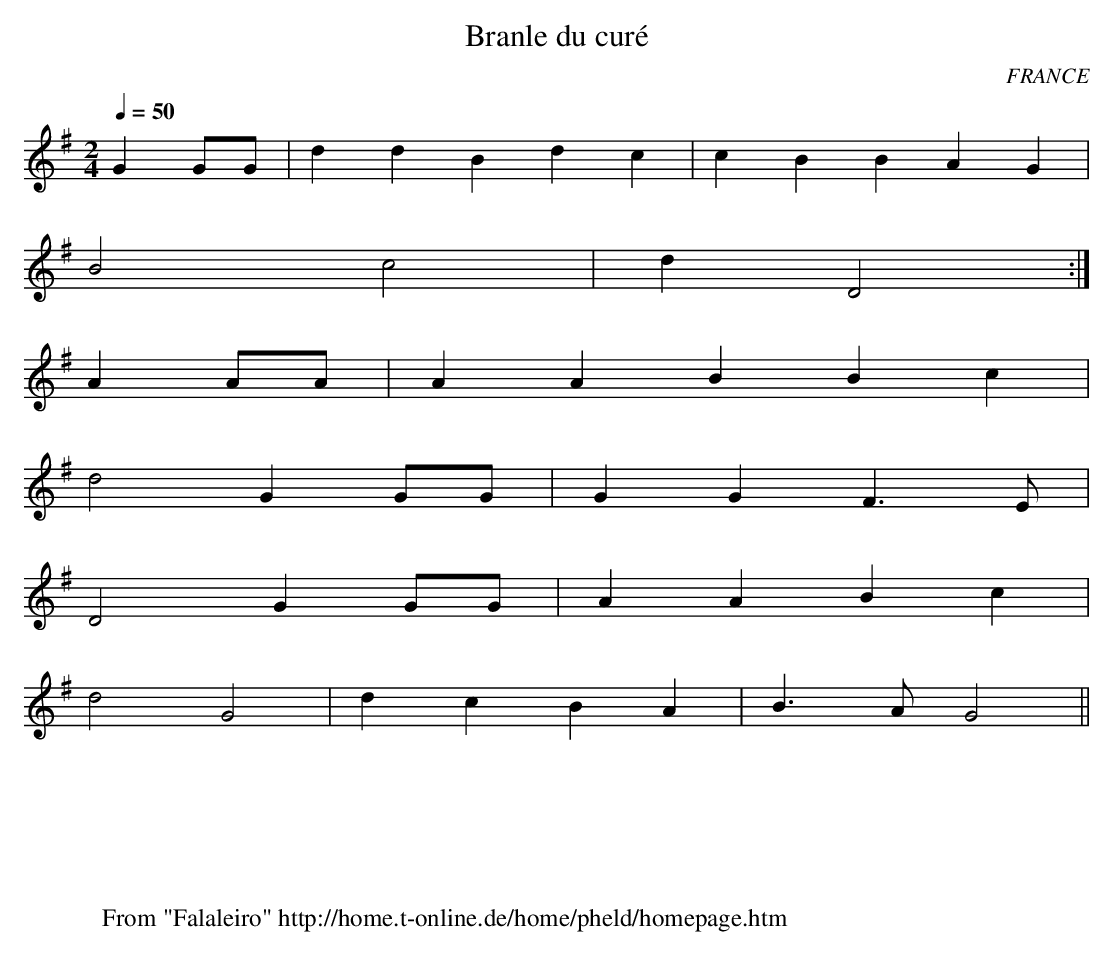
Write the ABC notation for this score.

X:1
T:Branle du curé
M:2/4
L:1/4
Q:50
O:FRANCE
K:G
GG/2G/2|ddBdc|cBBAG|
B2c2|dD2:|
AA/2A/2|AABBc|
d2GG/2G/2|GGF>E|
D2GG/2G/2|AABc|
d2G2|dc BA|B>A G2||
X :3
W:
W: From "Falaleiro" http://home.t-online.de/home/pheld/homepage.htm
